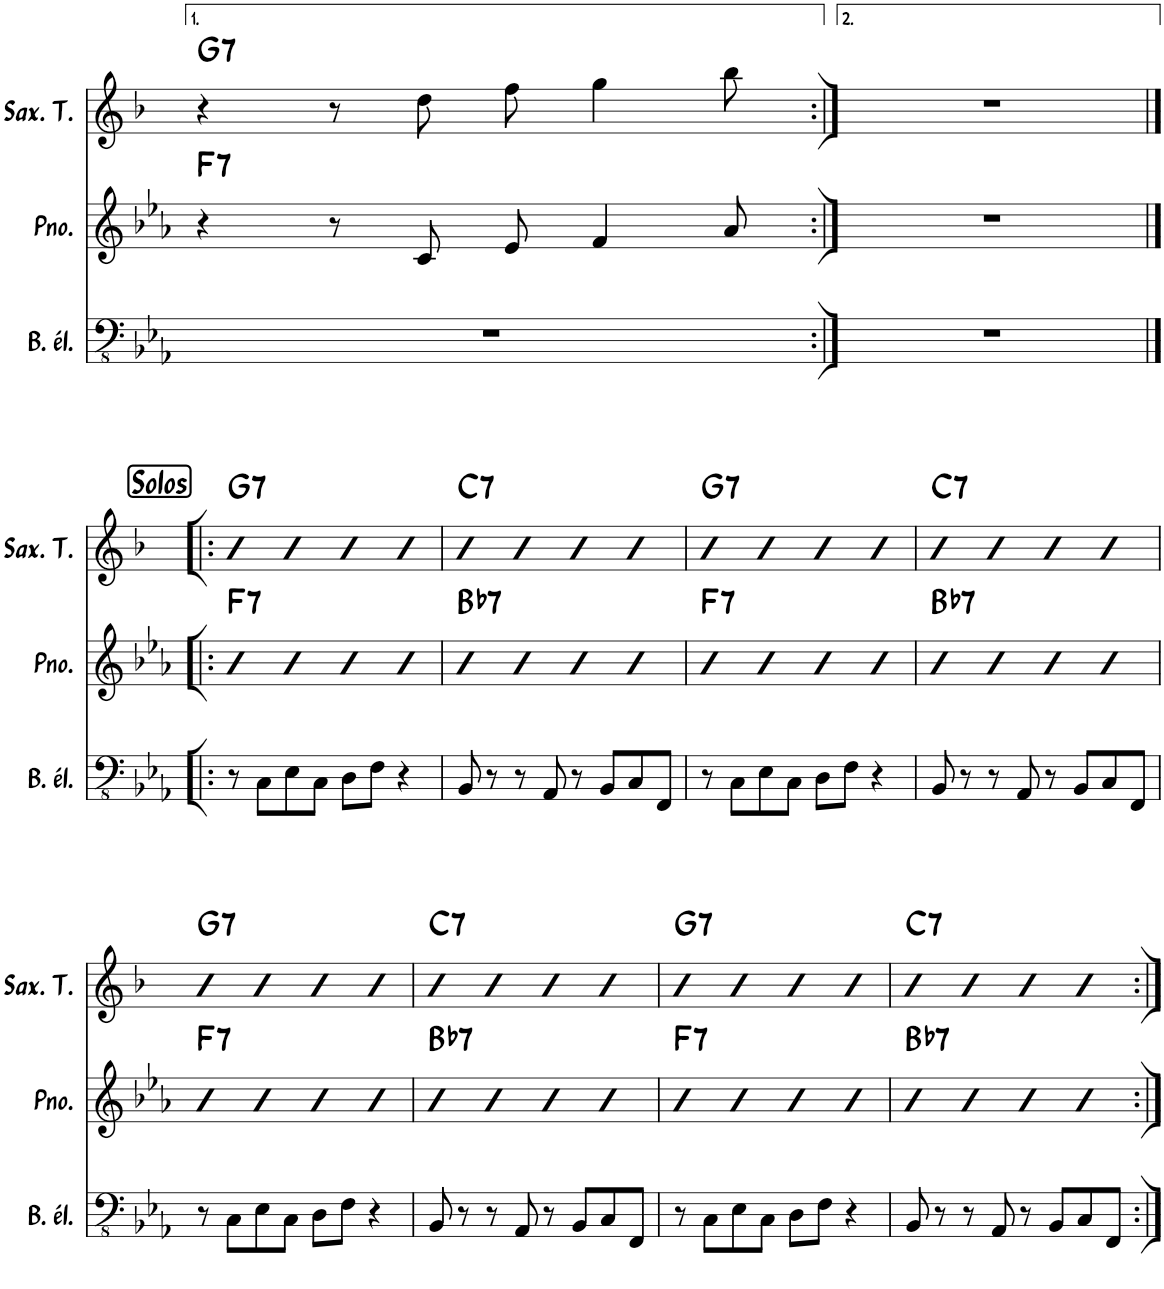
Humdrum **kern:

**kern	**kern	**harte	**kern	**harte
*part3	*part2	*part2	*part1	*part1
*staff3	*staff2	*	*staff1	*
*I"Basse électrique	*I"Piano	*	*I"Saxophone Ténor	*
*I'B. él.	*I'Pno.	*	*I'Sax. T.	*
!!LO:PB:g=z
*clefFv4	*clefG2	*	*clefG2	*
*	*	*	*Trd8c14	*
*k[b-e-a-]	*k[b-e-a-]	*	*k[b-]	*
*M4/4	*M4/4	*	*M4/4	*
=13	=13	=13	=13	=13
!	!	!LO:H:kt=7	!	!LO:H:kt=7
1r	4r	F:7	4r	G:7
.	8r	.	8r	.
.	8c/	.	8dd\	.
.	8e-/	.	8ff\	.
.	4f/	.	4gg\	.
.	8a-/	.	8bb-\	.
=14:|!	=14:|!	=14:|!	=14:|!	=14:|!
1r	1r	.	1r	.
!!LO:LB:g=z
!!LO:REH:place=s1:a:rj:fs=14:t=Solos
=15|!:	=15|!:	=15|!:	=15|!:	=15|!:
!	!	!LO:H:kt=7	!	!LO:H:kt=7
8r	4b-	F:7	4ccc	G:7
8CC\L	.	.	.	.
8EE-\	4b-	.	4ccc	.
8CC\J	.	.	.	.
8DD\L	4b-	.	4ccc	.
8FF\J	.	.	.	.
4r	4b-	.	4ccc	.
=16	=16	=16	=16	=16
!	!	!LO:H:kt=7	!	!LO:H:kt=7
8BBB-/	4b-	Bb:7	4ccc	C:7
8r	.	.	.	.
8r	4b-	.	4ccc	.
8AAA-/	.	.	.	.
8r	4b-	.	4ccc	.
8BBB-/L	.	.	.	.
8CC/	4b-	.	4ccc	.
8FFF/J	.	.	.	.
=17	=17	=17	=17	=17
!	!	!LO:H:kt=7	!	!LO:H:kt=7
8r	4b-	F:7	4ccc	G:7
8CC\L	.	.	.	.
8EE-\	4b-	.	4ccc	.
8CC\J	.	.	.	.
8DD\L	4b-	.	4ccc	.
8FF\J	.	.	.	.
4r	4b-	.	4ccc	.
=18	=18	=18	=18	=18
!	!	!LO:H:kt=7	!	!LO:H:kt=7
8BBB-/	4b-	Bb:7	4ccc	C:7
8r	.	.	.	.
8r	4b-	.	4ccc	.
8AAA-/	.	.	.	.
8r	4b-	.	4ccc	.
8BBB-/L	.	.	.	.
8CC/	4b-	.	4ccc	.
8FFF/J	.	.	.	.
!!LO:LB:g=z
=19	=19	=19	=19	=19
!	!	!LO:H:kt=7	!	!LO:H:kt=7
8r	4b-	F:7	4ccc	G:7
8CC\L	.	.	.	.
8EE-\	4b-	.	4ccc	.
8CC\J	.	.	.	.
8DD\L	4b-	.	4ccc	.
8FF\J	.	.	.	.
4r	4b-	.	4ccc	.
=20	=20	=20	=20	=20
!	!	!LO:H:kt=7	!	!LO:H:kt=7
8BBB-/	4b-	Bb:7	4ccc	C:7
8r	.	.	.	.
8r	4b-	.	4ccc	.
8AAA-/	.	.	.	.
8r	4b-	.	4ccc	.
8BBB-/L	.	.	.	.
8CC/	4b-	.	4ccc	.
8FFF/J	.	.	.	.
=21	=21	=21	=21	=21
!	!	!LO:H:kt=7	!	!LO:H:kt=7
8r	4b-	F:7	4ccc	G:7
8CC\L	.	.	.	.
8EE-\	4b-	.	4ccc	.
8CC\J	.	.	.	.
8DD\L	4b-	.	4ccc	.
8FF\J	.	.	.	.
4r	4b-	.	4ccc	.
=22	=22	=22	=22	=22
!	!	!LO:H:kt=7	!	!LO:H:kt=7
8BBB-/	4b-	Bb:7	4ccc	C:7
8r	.	.	.	.
8r	4b-	.	4ccc	.
8AAA-/	.	.	.	.
8r	4b-	.	4ccc	.
8BBB-/L	.	.	.	.
8CC/	4b-	.	4ccc	.
8FFF/J	.	.	.	.
=:|!	=:|!	=:|!	=:|!	=:|!
*-	*-	*-	*-	*-
